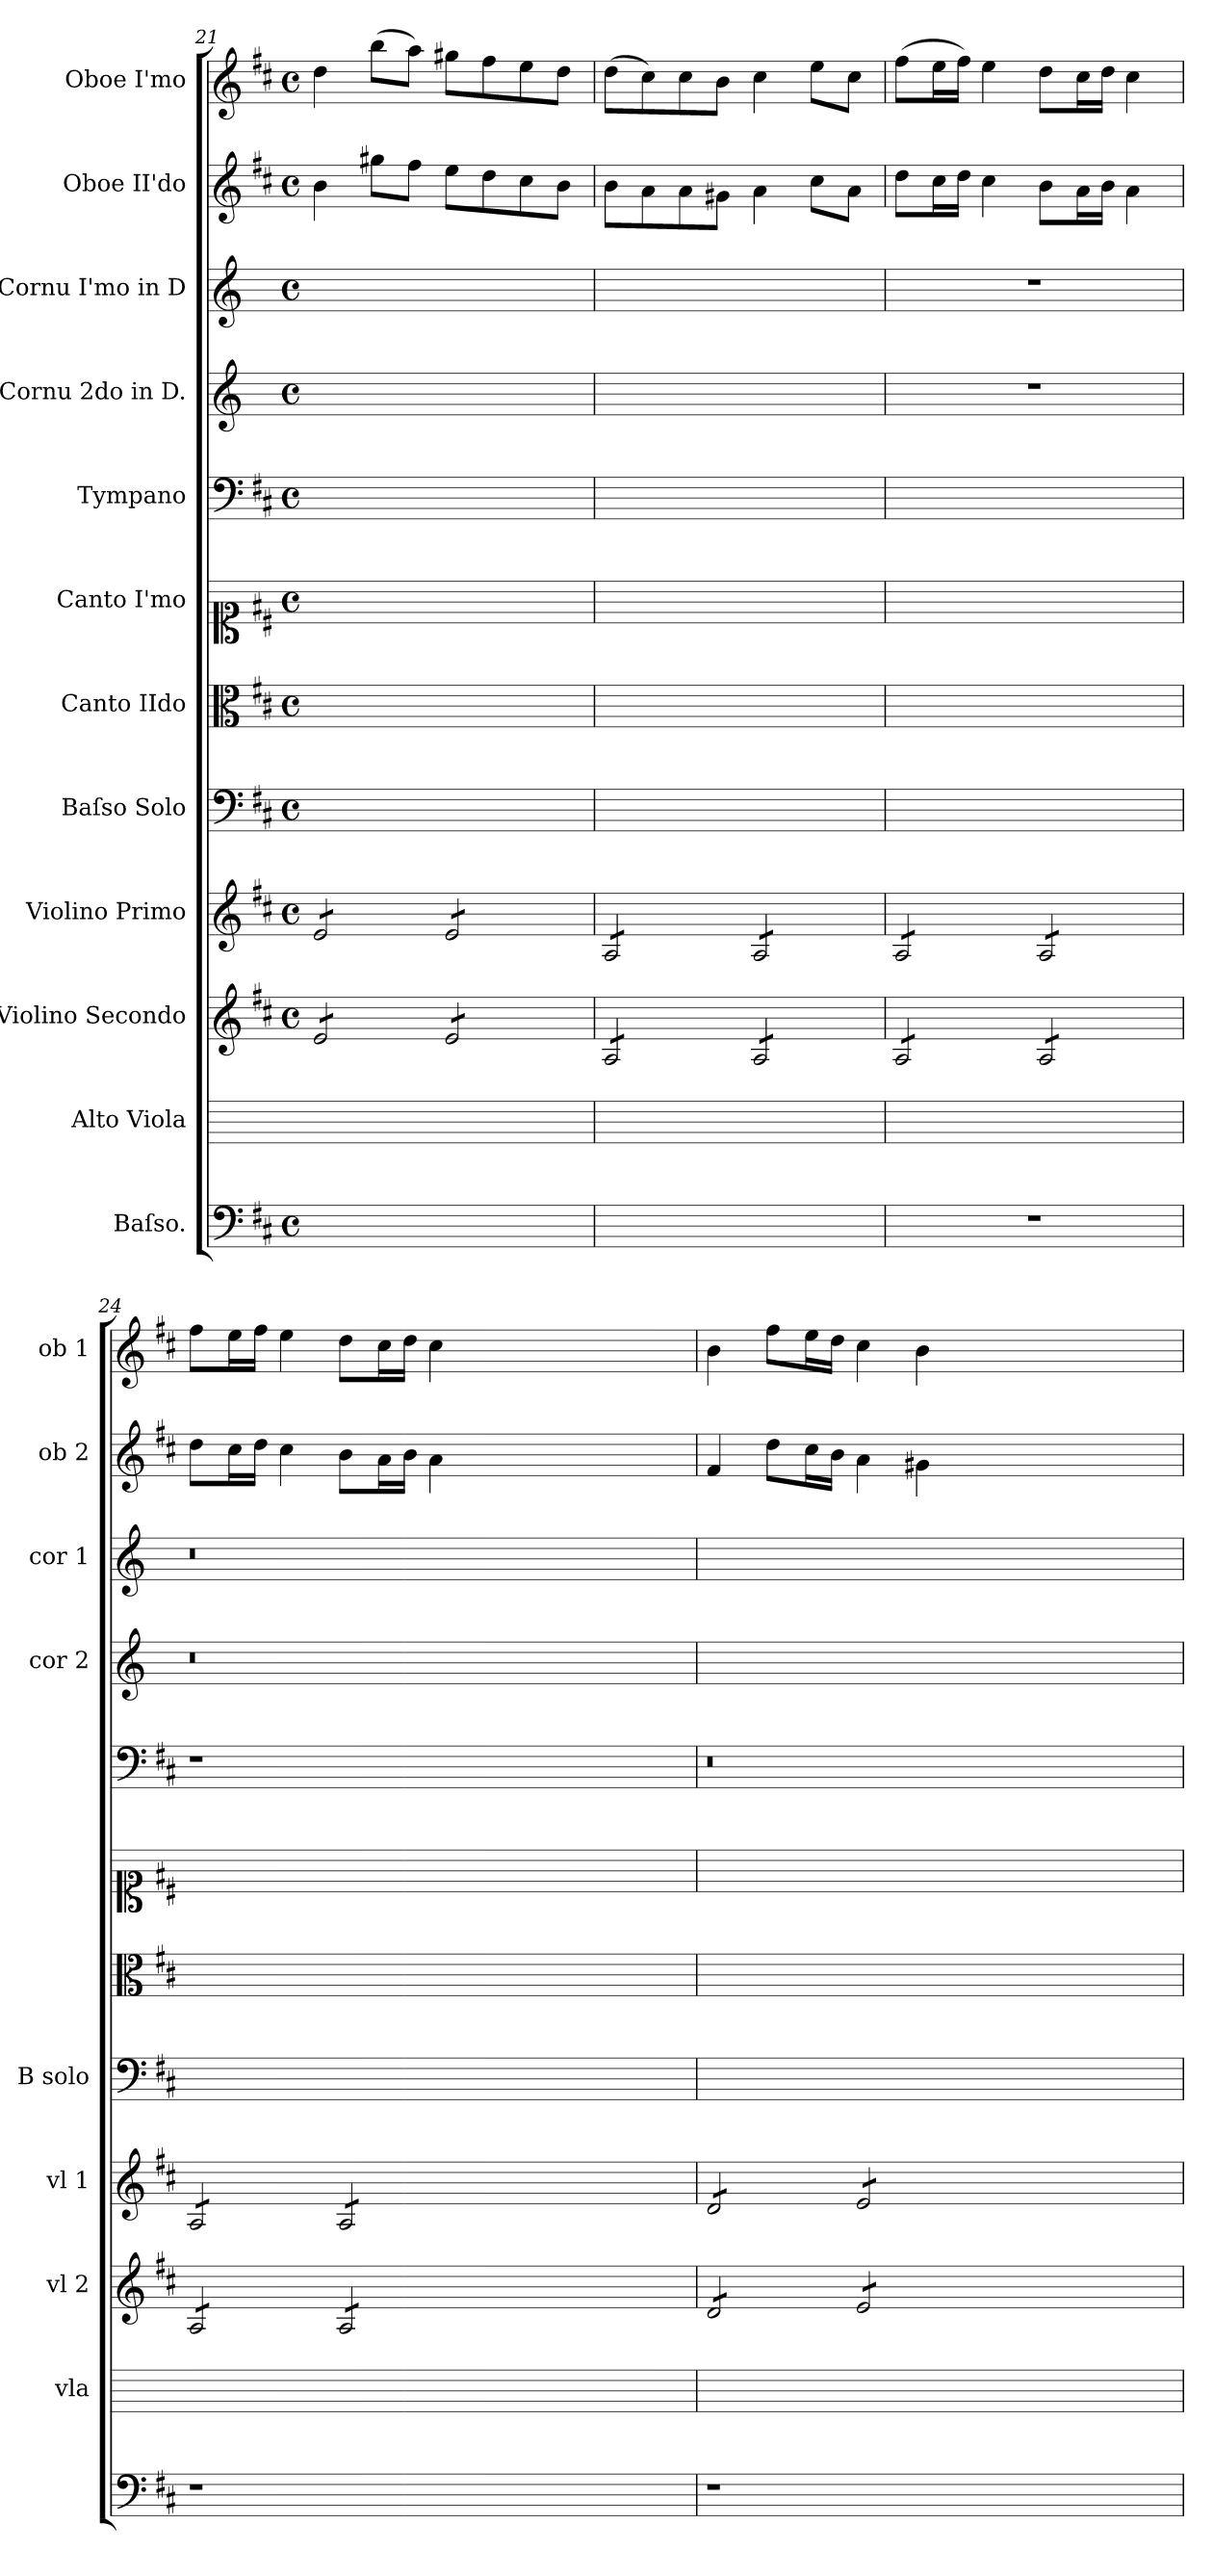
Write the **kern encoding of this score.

**kern	**kern	**kern	**kern	**kern	**kern	**kern	**kern	**kern	**kern	**kern	**kern
*part12	*part11	*part10	*part9	*part8	*part7	*part6	*part5	*part4	*part3	*part2	*part1
*staff12	*staff11	*staff10	*staff9	*staff8	*staff7	*staff6	*staff5	*staff4	*staff3	*staff2	*staff1
*I"Baſso.	*I"Alto Viola	*I"Violino Secondo	*I"Violino Primo	*I"Baſso Solo	*I"Canto IIdo	*I"Canto I'mo	*I"Tympano	*I"Cornu 2do in D.	*I"Cornu I'mo in D	*I"Oboe II'do	*I"Oboe I'mo
*	*I'vla	*I'vl 2	*I'vl 1	*I'B solo	*	*	*	*I'cor 2	*I'cor 1	*I'ob 2	*I'ob 1
*clefF4	*	*clefG2	*clefG2	*clefF4	*clefC3	*clefC1	*clefF4	*clefG2	*clefG2	*clefG2	*clefG2
*	*	*	*	*	*	*	*	*ITrd6c10	*ITrd6c10	*	*
*k[f#c#]	*	*k[f#c#]	*k[f#c#]	*k[f#c#]	*k[f#c#]	*k[f#c#]	*k[f#c#]	*k[f#c#]	*k[f#c#]	*k[f#c#]	*k[f#c#]
*D:	*	*D:	*D:	*D:	*D:	*D:	*D:	*	*	*D:	*D:
*M4/4	*	*M4/4	*M4/4	*M4/4	*M4/4	*M4/4	*M4/4	*M4/4	*M4/4	*M4/4	*M4/4
*met(c)	*	*met(c)	*met(c)	*met(c)	*met(c)	*met(c)	*met(c)	*met(c)	*met(c)	*met(c)	*met(c)
=21	=21	=21	=21	=21	=21	=21	=21	=21	=21	=21	=21
*	*	*tremolo	*	*	*	*	*	*	*	*	*
*	*	*	*tremolo	*	*	*	*	*	*	*	*
1ryy	1ryy	8e/L	8e/L	1ryy	1ryy	1ryy	1ryy	1ryy	1ryy	4b\	4dd\
.	.	8e/	8e/	.	.	.	.	.	.	.	.
.	.	8e/	8e/	.	.	.	.	.	.	8gg#X\L	(8bb\L
.	.	8e/J	8e/J	.	.	.	.	.	.	8ff#\J	8aa\J)
.	.	8e/L	8e/L	.	.	.	.	.	.	8ee\L	8gg#X\L
.	.	8e/	8e/	.	.	.	.	.	.	8dd\	8ff#\
.	.	8e/	8e/	.	.	.	.	.	.	8cc#\	8ee\
.	.	8e/J	8e/J	.	.	.	.	.	.	8b\J	8dd\J
=22	=22	=22	=22	=22	=22	=22	=22	=22	=22	=22	=22
1ryy	1ryy	8A/L	8A/L	1ryy	1ryy	1ryy	1ryy	1ryy	1ryy	8b\L	(8dd\L
.	.	8A/	8A/	.	.	.	.	.	.	8a\	8cc#\)
.	.	8A/	8A/	.	.	.	.	.	.	8a\	8cc#\
.	.	8A/J	8A/J	.	.	.	.	.	.	8g#X\J	8b\J
.	.	8A/L	8A/L	.	.	.	.	.	.	4a\	4cc#\
.	.	8A/	8A/	.	.	.	.	.	.	.	.
.	.	8A/	8A/	.	.	.	.	.	.	8cc#\L	8ee\L
.	.	8A/J	8A/J	.	.	.	.	.	.	8a\J	8cc#\J
=23	=23	=23	=23	=23	=23	=23	=23	=23	=23	=23	=23
1r	1ryy	8A/L	8A/L	1ryy	1ryy	1ryy	1ryy	1r	1r	8dd\L	(8ff#\L
.	.	8A/	8A/	.	.	.	.	.	.	16cc#\L	16ee\L
.	.	.	.	.	.	.	.	.	.	16dd\JJ	16ff#\JJ)
.	.	8A/	8A/	.	.	.	.	.	.	4cc#\	4ee\
.	.	8A/J	8A/J	.	.	.	.	.	.	.	.
.	.	8A/L	8A/L	.	.	.	.	.	.	8b\L	8dd\L
.	.	8A/	8A/	.	.	.	.	.	.	16a\L	16cc#\L
.	.	.	.	.	.	.	.	.	.	16b\JJ	16dd\JJ
.	.	8A/	8A/	.	.	.	.	.	.	4a\	4cc#\
.	.	8A/J	8A/J	.	.	.	.	.	.	.	.
=24	=24	=24	=24	=24	=24	=24	=24	=24	=24	=24	=24
1r	1ryy	8A/L	8A/L	1ryy	1ryy	1ryy	1r	0.r	0.r	8dd\L	8ff#\L
.	.	8A/	8A/	.	.	.	.	.	.	16cc#\L	16ee\L
.	.	.	.	.	.	.	.	.	.	16dd\JJ	16ff#\JJ
.	.	8A/	8A/	.	.	.	.	.	.	4cc#\	4ee\
.	.	8A/J	8A/J	.	.	.	.	.	.	.	.
.	.	8A/L	8A/L	.	.	.	.	.	.	8b\L	8dd\L
.	.	8A/	8A/	.	.	.	.	.	.	16a\L	16cc#\L
.	.	.	.	.	.	.	.	.	.	16b\JJ	16dd\JJ
.	.	8A/	8A/	.	.	.	.	.	.	4a\	4cc#\
.	.	8A/J	8A/J	.	.	.	.	.	.	.	.
0ryy	0ryy	0ryy	0ryy	0ryy	0ryy	0ryy	0ryy	.	.	0ryy	0ryy
=25	=25	=25	=25	=25	=25	=25	=25	=25	=25	=25	=25
1r	1ryy	8d/L	8d/L	1ryy	1ryy	1ryy	0.r	0.ryy	0.ryy	4f#/	4b\
.	.	8d/	8d/	.	.	.	.	.	.	.	.
.	.	8d/	8d/	.	.	.	.	.	.	8dd\L	8ff#\L
.	.	8d/J	8d/J	.	.	.	.	.	.	16cc#\L	16ee\L
.	.	.	.	.	.	.	.	.	.	16b\JJ	16dd\JJ
.	.	8e/L	8e/L	.	.	.	.	.	.	4a\	4cc#\
.	.	8e/	8e/	.	.	.	.	.	.	.	.
.	.	8e/	8e/	.	.	.	.	.	.	4g#X\	4b\
.	.	8e/J	8e/J	.	.	.	.	.	.	.	.
*	*	*	*Xtremolo	*	*	*	*	*	*	*	*
*	*	*Xtremolo	*	*	*	*	*	*	*	*	*
0ryy	0ryy	0ryy	0ryy	0ryy	0ryy	0ryy	.	.	.	0ryy	0ryy
=	=	=	=	=	=	=	=	=	=	=	=
*-	*-	*-	*-	*-	*-	*-	*-	*-	*-	*-	*-
